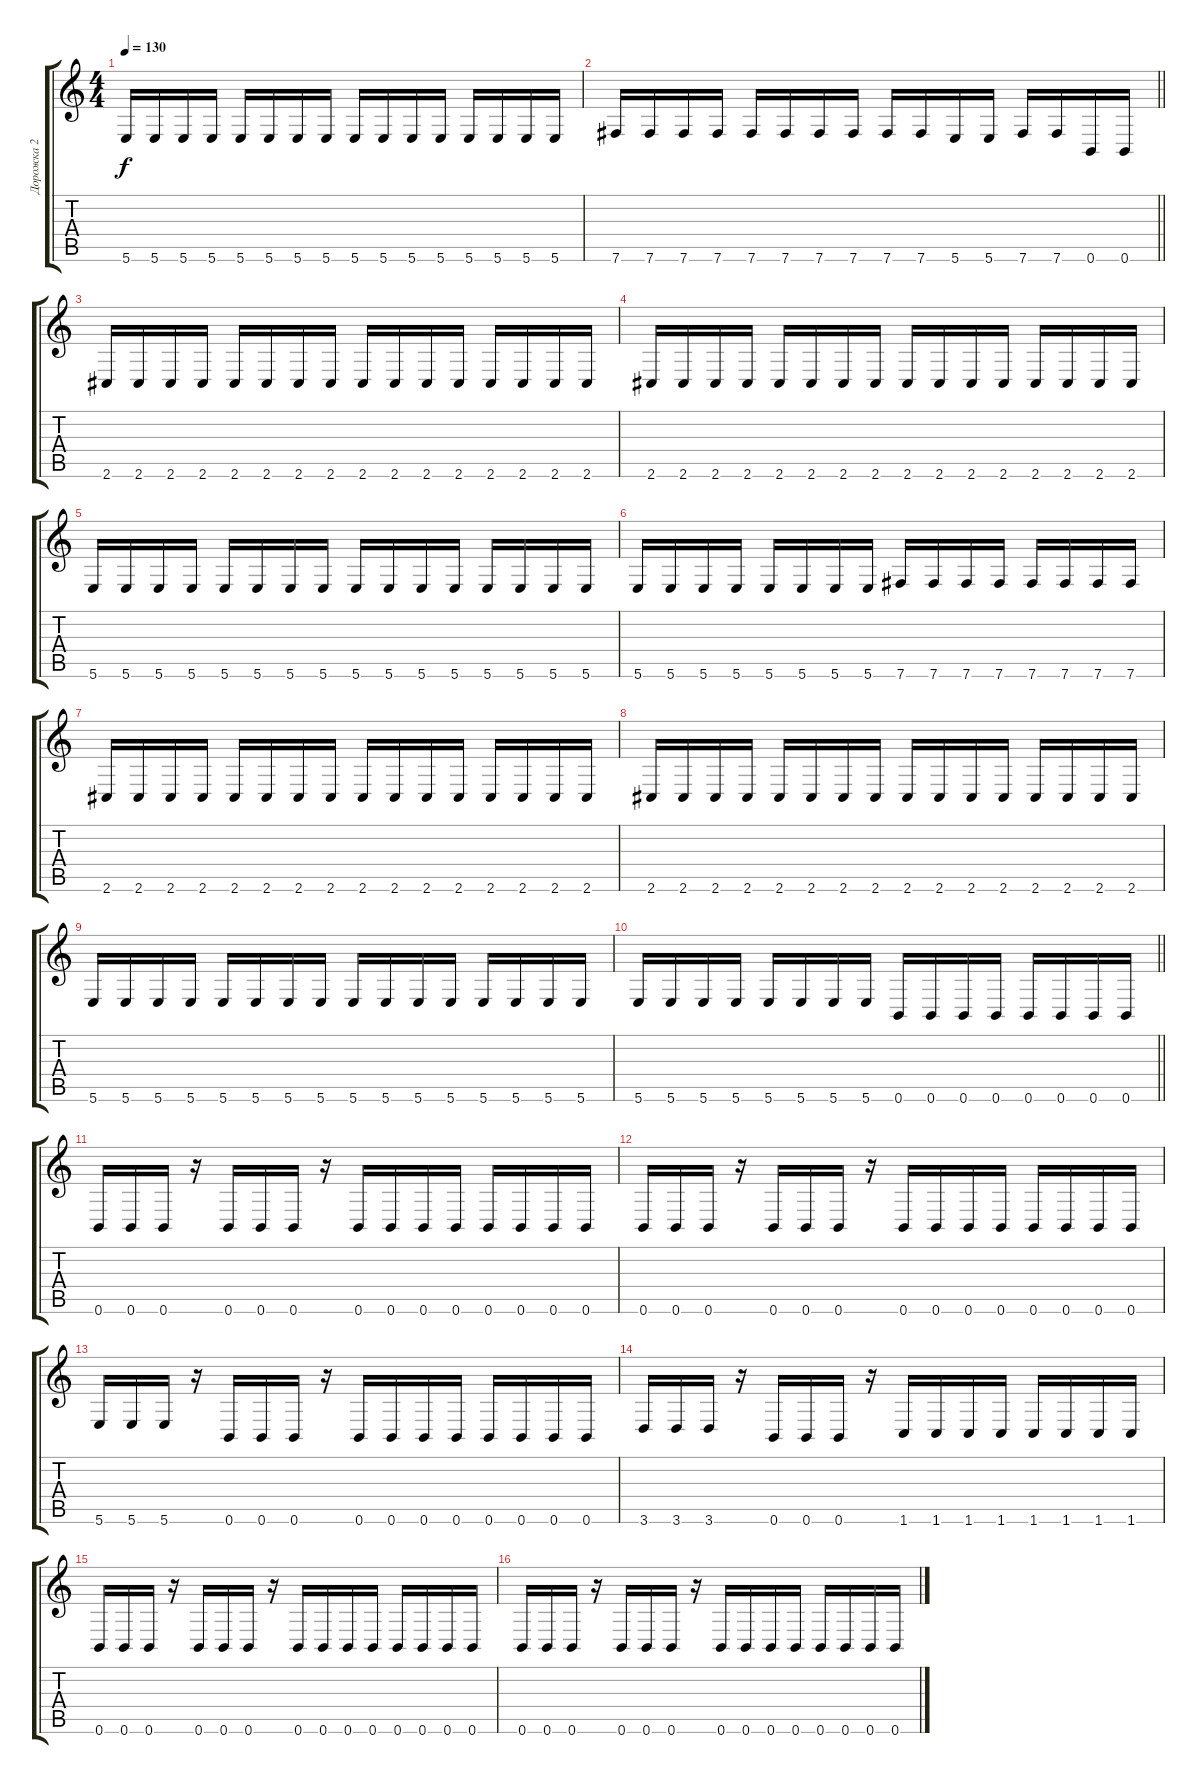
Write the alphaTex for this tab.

\track ("Дорожка 2" "Дорожка 2") {instrument distortionguitar}
\staff {score tabs}
\tuning (Db4 Ab3 E3 B2 Gb2 B1) {hide}
\ts (4 4)
\tempo 130
\clef g2
\ks c
5.6.16{dy f} 5.6.16 5.6.16 5.6.16 5.6.16 5.6.16 5.6.16 5.6.16 5.6.16 5.6.16 5.6.16 5.6.16 5.6.16 5.6.16 5.6.16 5.6.16 |
\barLineRight lightlight
7.6.16 7.6.16 7.6.16 7.6.16 7.6.16 7.6.16 7.6.16 7.6.16 7.6.16 7.6.16 5.6.16 5.6.16 7.6.16 7.6.16 0.6.16 0.6.16 |
\section ("" " ")
2.6.16 2.6.16 2.6.16 2.6.16 2.6.16 2.6.16 2.6.16 2.6.16 2.6.16 2.6.16 2.6.16 2.6.16 2.6.16 2.6.16 2.6.16 2.6.16 |
2.6.16 2.6.16 2.6.16 2.6.16 2.6.16 2.6.16 2.6.16 2.6.16 2.6.16 2.6.16 2.6.16 2.6.16 2.6.16 2.6.16 2.6.16 2.6.16 |
5.6.16 5.6.16 5.6.16 5.6.16 5.6.16 5.6.16 5.6.16 5.6.16 5.6.16 5.6.16 5.6.16 5.6.16 5.6.16 5.6.16 5.6.16 5.6.16 |
5.6.16 5.6.16 5.6.16 5.6.16 5.6.16 5.6.16 5.6.16 5.6.16 7.6.16 7.6.16 7.6.16 7.6.16 7.6.16 7.6.16 7.6.16 7.6.16 |
2.6.16 2.6.16 2.6.16 2.6.16 2.6.16 2.6.16 2.6.16 2.6.16 2.6.16 2.6.16 2.6.16 2.6.16 2.6.16 2.6.16 2.6.16 2.6.16 |
2.6.16 2.6.16 2.6.16 2.6.16 2.6.16 2.6.16 2.6.16 2.6.16 2.6.16 2.6.16 2.6.16 2.6.16 2.6.16 2.6.16 2.6.16 2.6.16 |
5.6.16 5.6.16 5.6.16 5.6.16 5.6.16 5.6.16 5.6.16 5.6.16 5.6.16 5.6.16 5.6.16 5.6.16 5.6.16 5.6.16 5.6.16 5.6.16 |
\barLineRight lightlight
5.6.16 5.6.16 5.6.16 5.6.16 5.6.16 5.6.16 5.6.16 5.6.16 0.6.16 0.6.16 0.6.16 0.6.16 0.6.16 0.6.16 0.6.16 0.6.16 |
\section ("" " ")
0.6.16 0.6.16 0.6.16 r.16 0.6.16 0.6.16 0.6.16 r.16 0.6.16 0.6.16 0.6.16 0.6.16 0.6.16 0.6.16 0.6.16 0.6.16 |
0.6.16 0.6.16 0.6.16 r.16 0.6.16 0.6.16 0.6.16 r.16 0.6.16 0.6.16 0.6.16 0.6.16 0.6.16 0.6.16 0.6.16 0.6.16 |
5.6.16 5.6.16 5.6.16 r.16 0.6.16 0.6.16 0.6.16 r.16 0.6.16 0.6.16 0.6.16 0.6.16 0.6.16 0.6.16 0.6.16 0.6.16 |
3.6.16 3.6.16 3.6.16 r.16 0.6.16 0.6.16 0.6.16 r.16 1.6.16 1.6.16 1.6.16 1.6.16 1.6.16 1.6.16 1.6.16 1.6.16 |
0.6.16 0.6.16 0.6.16 r.16 0.6.16 0.6.16 0.6.16 r.16 0.6.16 0.6.16 0.6.16 0.6.16 0.6.16 0.6.16 0.6.16 0.6.16 |
0.6.16 0.6.16 0.6.16 r.16 0.6.16 0.6.16 0.6.16 r.16 0.6.16 0.6.16 0.6.16 0.6.16 0.6.16 0.6.16 0.6.16 0.6.16
